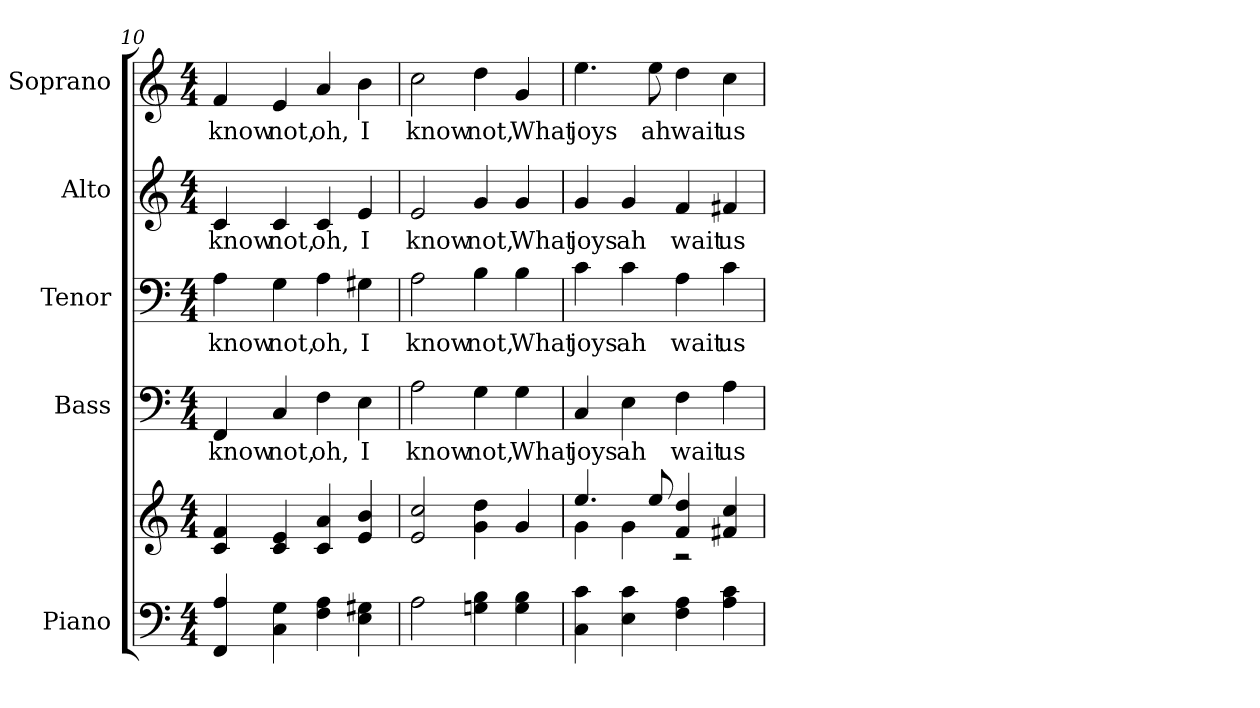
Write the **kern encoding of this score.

**kern	**kern	**kern	**text	**kern	**text	**kern	**text	**kern	**text
*part5	*part5	*part4	*part4	*part3	*part3	*part2	*part2	*part1	*part1
*staff6	*staff5	*staff4	*staff4	*staff3	*staff3	*staff2	*staff2	*staff1	*staff1
*I"Piano	*	*I"Bass	*	*I"Tenor	*	*I"Alto	*	*I"Soprano	*
*I'Pno.	*	*I'B.	*	*I'T.	*	*I'A.	*	*I'S.	*
!!LO:PB:g=z
*clefF4	*clefG2	*clefF4	*	*clefF4	*	*clefG2	*	*clefG2	*
*k[]	*k[]	*k[]	*	*k[]	*	*k[]	*	*k[]	*
*C:	*C:	*C:	*	*C:	*	*C:	*	*C:	*
*M4/4	*M4/4	*M4/4	*	*M4/4	*	*M4/4	*	*M4/4	*
=10	=10	=10	=10	=10	=10	=10	=10	=10	=10
!	!	!	!LO:LY:b:color=#000000	!	!	!	!	!	!
!	!	!	!	!	!LO:LY:b:color=#000000	!	!	!	!
!	!	!	!	!	!	!	!LO:LY:b:color=#000000	!	!
!	!	!	!	!	!	!	!	!	!LO:LY:b:color=#000000
4FFi/ 4Ai	4ci/ 4fi	4FFi/	know	4Ai\	know	4ci/	know	4fi/	know
!	!	!	!LO:LY:b:color=#000000	!	!	!	!	!	!
!	!	!	!	!	!LO:LY:b:color=#000000	!	!	!	!
!	!	!	!	!	!	!	!LO:LY:b:color=#000000	!	!
!	!	!	!	!	!	!	!	!	!LO:LY:b:color=#000000
4Ci\ 4Gi	4ci/ 4ei	4Ci/	not,	4Gi\	not,	4ci/	not,	4ei/	not,
!	!	!	!LO:LY:b:color=#000000	!	!	!	!	!	!
!	!	!	!	!	!LO:LY:b:color=#000000	!	!	!	!
!	!	!	!	!	!	!	!LO:LY:b:color=#000000	!	!
!	!	!	!	!	!	!	!	!	!LO:LY:b:color=#000000
4Fi\ 4Ai	4ci/ 4ai	4Fi\	oh,	4Ai\	oh,	4ci/	oh,	4ai/	oh,
!	!	!	!LO:LY:b:color=#000000	!	!	!	!	!	!
!	!	!	!	!	!LO:LY:b:color=#000000	!	!	!	!
!	!	!	!	!	!	!	!LO:LY:b:color=#000000	!	!
!	!	!	!	!	!	!	!	!	!LO:LY:b:color=#000000
4Ei\ 4G#Xi	4ei/ 4bi	4Ei\	I	4G#Xi\	I	4ei/	I	4bi\	I
=11	=11	=11	=11	=11	=11	=11	=11	=11	=11
!	!	!	!LO:LY:b:color=#000000	!	!	!	!	!	!
!	!	!	!	!	!LO:LY:b:color=#000000	!	!	!	!
!	!	!	!	!	!	!	!LO:LY:b:color=#000000	!	!
!	!	!	!	!	!	!	!	!	!LO:LY:b:color=#000000
2Ai\	2ei/ 2cci	2Ai\	know	2Ai\	know	2ei/	know	2cci\	know
!	!	!	!LO:LY:b:color=#000000	!	!	!	!	!	!
!	!	!	!	!	!LO:LY:b:color=#000000	!	!	!	!
!	!	!	!	!	!	!	!LO:LY:b:color=#000000	!	!
!	!	!	!	!	!	!	!	!	!LO:LY:b:color=#000000
4Gni\ 4Bi	4gi\ 4ddi	4Gi\	not,	4Bi\	not,	4gi/	not,	4ddi\	not,
!	!	!	!LO:LY:b:color=#000000	!	!	!	!	!	!
!	!	!	!	!	!LO:LY:b:color=#000000	!	!	!	!
!	!	!	!	!	!	!	!LO:LY:b:color=#000000	!	!
!	!	!	!	!	!	!	!	!	!LO:LY:b:color=#000000
4Gi\ 4Bi	4gi/	4Gi\	What	4Bi\	What	4gi/	What	4gi/	What
!!LO:PB:g=z
=12	=12	=12	=12	=12	=12	=12	=12	=12	=12
*	*^	*	*	*	*	*	*	*	*
!	!	!	!	!LO:LY:b:color=#000000	!	!	!	!	!	!
!	!	!	!	!	!	!LO:LY:b:color=#000000	!	!	!	!
!	!	!	!	!	!	!	!	!LO:LY:b:color=#000000	!	!
!	!	!	!	!	!	!	!	!	!	!LO:LY:b:color=#000000
4Ci\ 4ci	4.eei/	4gi\	4Ci/	joys	4ci\	joys	4gi/	joys	4.eei\	joys
!	!	!	!	!LO:LY:b:color=#000000	!	!	!	!	!	!
!	!	!	!	!	!	!LO:LY:b:color=#000000	!	!	!	!
!	!	!	!	!	!	!	!	!LO:LY:b:color=#000000	!	!
4Ei\ 4ci	.	4gi\	4Ei\	ah	4ci\	ah	4gi/	ah	.	.
!	!	!	!	!	!	!	!	!	!	!LO:LY:b:color=#000000
.	8eei/	.	.	.	.	.	.	.	8eei\	ah
!	!	!	!	!LO:LY:b:color=#000000	!	!	!	!	!	!
!	!	!	!	!	!	!LO:LY:b:color=#000000	!	!	!	!
!	!	!	!	!	!	!	!	!LO:LY:b:color=#000000	!	!
!	!	!	!	!	!	!	!	!	!	!LO:LY:b:color=#000000
4Fi\ 4Ai	4fi/ 4ddi	2r	4Fi\	wait	4Ai\	wait	4fi/	wait	4ddi\	wait
!	!	!	!	!LO:LY:b:color=#000000	!	!	!	!	!	!
!	!	!	!	!	!	!LO:LY:b:color=#000000	!	!	!	!
!	!	!	!	!	!	!	!	!LO:LY:b:color=#000000	!	!
!	!	!	!	!	!	!	!	!	!	!LO:LY:b:color=#000000
4Ai\ 4ci	4f#Xi/ 4cci	.	4Ai\	us	4ci\	us	4f#Xi/	us	4cci\	us
*	*v	*v	*	*	*	*	*	*	*	*
=	=	=	=	=	=	=	=	=	=
*-	*-	*-	*-	*-	*-	*-	*-	*-	*-
